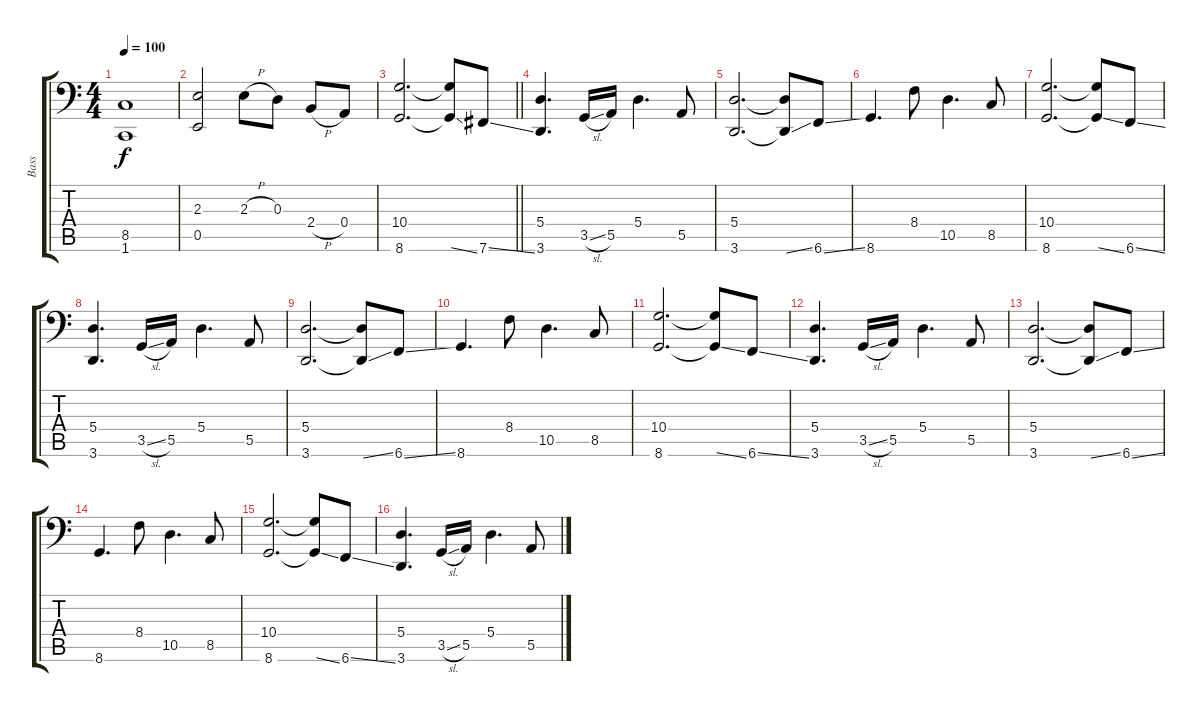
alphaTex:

\track ("Bass" "Bass") {instrument electricbassfinger}
\staff {score tabs}
\tuning (C3 G2 D2 A1 E1 B0) {hide}
\ts (4 4)
\tempo 100
\clef f4
\ks c
(8.5 1.6).1{dy f} |
(2.3 0.5).2 2.3{h}.8 0.3.8 2.4{h}.8 0.4.8 |
\barLineRight lightlight
(10.4 8.6).2{d} (10.4{t} 8.6{ss t}).8 7.6{ss}.8 |
(5.4 3.6).4{d} 3.5{sl}.16 5.5.16 5.4.4{d} 5.5.8 |
(5.4 3.6).2{d} (5.4{t} 3.6{ss t}).8 6.6{ss}.8 |
8.6.4{d} 8.4.8 10.5.4{d} 8.5.8 |
(10.4 8.6).2{d} (10.4{t} 8.6{ss t}).8 6.6{ss}.8 |
(5.4 3.6).4{d} 3.5{sl}.16 5.5.16 5.4.4{d} 5.5.8 |
(5.4 3.6).2{d} (5.4{t} 3.6{ss t}).8 6.6{ss}.8 |
8.6.4{d} 8.4.8 10.5.4{d} 8.5.8 |
(10.4 8.6).2{d} (10.4{t} 8.6{ss t}).8 6.6{ss}.8 |
(5.4 3.6).4{d} 3.5{sl}.16 5.5.16 5.4.4{d} 5.5.8 |
(5.4 3.6).2{d} (5.4{t} 3.6{ss t}).8 6.6{ss}.8 |
8.6.4{d} 8.4.8 10.5.4{d} 8.5.8 |
(10.4 8.6).2{d} (10.4{t} 8.6{ss t}).8 6.6{ss}.8 |
(5.4 3.6).4{d} 3.5{sl}.16 5.5.16 5.4.4{d} 5.5.8
